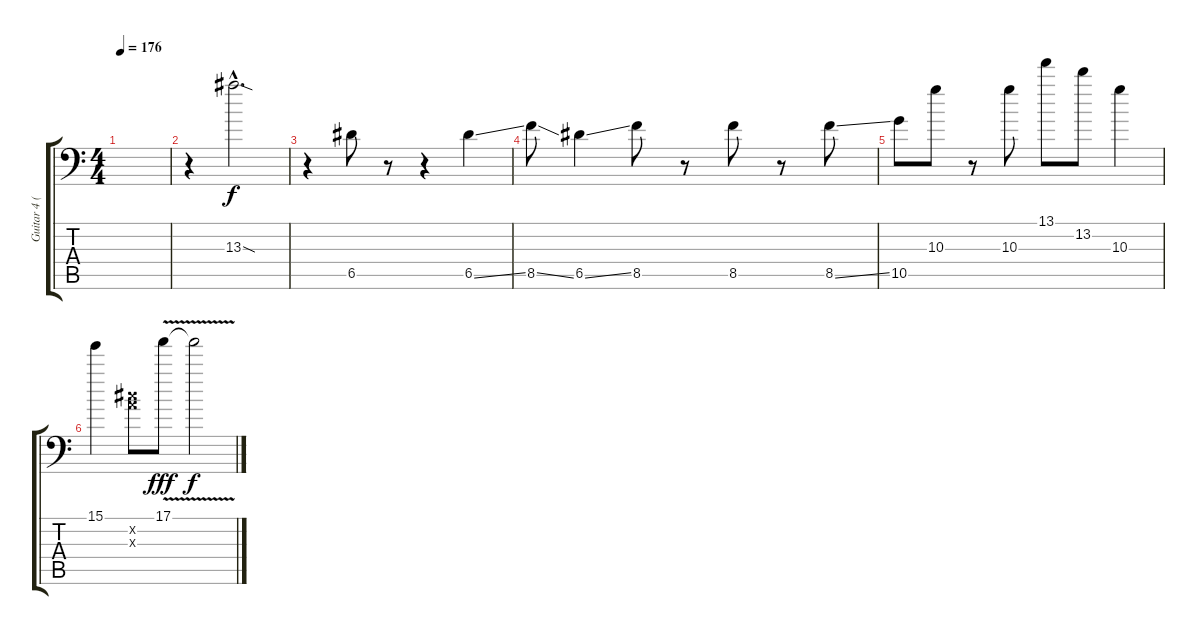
\track ("Guitar 4 (/w Slide)" "Guitar 4 (") {instrument overdrivenguitar}
\staff {score tabs}
\tuning (E4 Db4 A3 E3 A2 A1) {hide}
\ts (4 4)
\tempo 176
\clef f4
\ks c
|
r.4 13.3{sod hac}.2{d} |
r.4 6.5.8 r.8 r.4 6.5{ss}.4 |
8.5{ss}.8 6.5{ss}.4 8.5.8 r.8 8.5.8 r.8 8.5{ss}.8 |
10.5.8 10.3.8 r.8 10.3.8 13.1.8 13.2.8 10.3.4 |
15.1.4 (0.2{x} 0.3{x}).8{dy f} 17.1{v}.8{dy fff} 17.1{t}.2{dy f}
